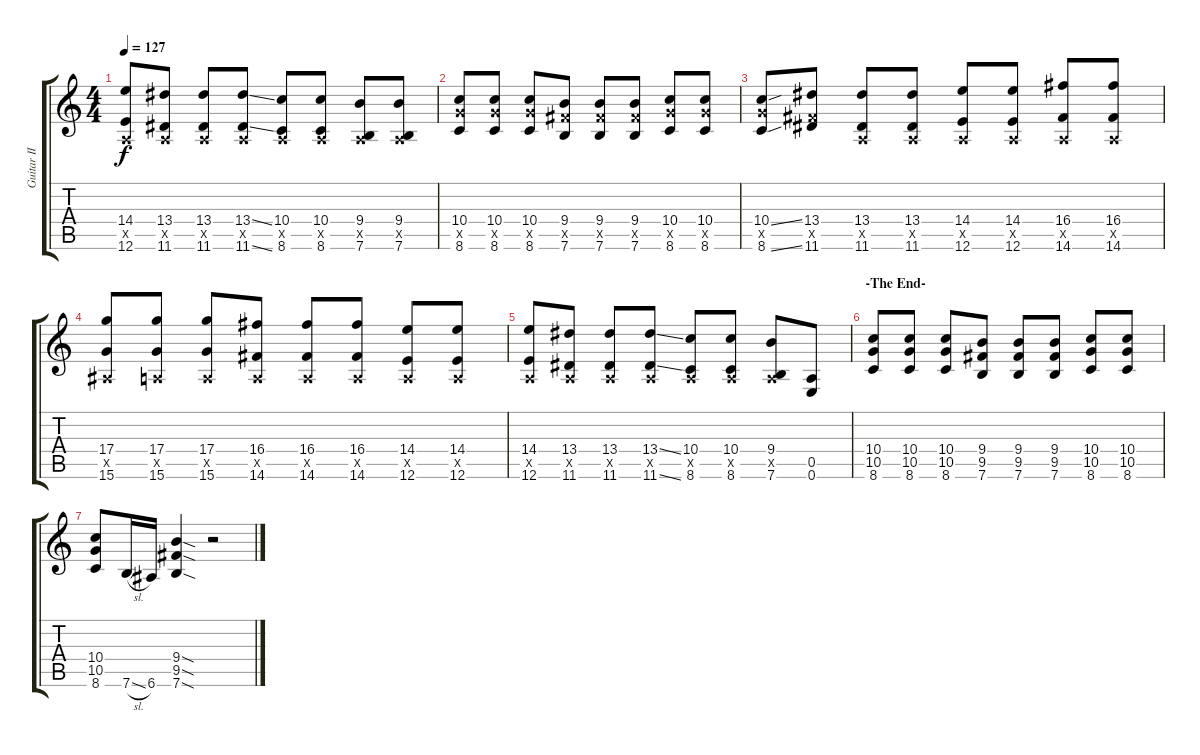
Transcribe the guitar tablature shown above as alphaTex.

\track ("Guitar II" "Guitar II") {instrument distortionguitar}
\staff {score tabs}
\tuning (E4 B3 G3 D3 A2 E2) {hide}
\ts (4 4)
\tempo 127
\clef g2
\ks c
(14.4 0.5{x} 12.6).8{dy f} (13.4 0.5{x} 11.6).8 (13.4 0.5{x} 11.6).8 (13.4{ss} 0.5{x} 11.6{ss}).8 (10.4 0.5{x} 8.6).8 (10.4 0.5{x} 8.6).8 (9.4 0.5{x} 7.6).8 (9.4 0.5{x} 7.6).8 |
(10.4 10.5{x} 8.6).8 (10.4 10.5{x} 8.6).8 (10.4 10.5{x} 8.6).8 (9.4 9.5{x} 7.6).8 (9.4 9.5{x} 7.6).8 (9.4 9.5{x} 7.6).8 (10.4 10.5{x} 8.6).8 (10.4 10.5{x} 8.6).8 |
(10.4{ss} 10.5{x} 8.6{ss}).8 (13.4 9.5{x} 11.6).8 (13.4 0.5{x} 11.6).8 (13.4 0.5{x} 11.6).8 (14.4 0.5{x} 12.6).8 (14.4 0.5{x} 12.6).8 (16.4 0.5{x} 14.6).8 (16.4 0.5{x} 14.6).8 |
(17.4 1.5{x} 15.6).8 (17.4 0.5{x} 15.6).8 (17.4 0.5{x} 15.6).8 (16.4 0.5{x} 14.6).8 (16.4 0.5{x} 14.6).8 (16.4 0.5{x} 14.6).8 (14.4 0.5{x} 12.6).8 (14.4 0.5{x} 12.6).8 |
(14.4 0.5{x} 12.6).8 (13.4 0.5{x} 11.6).8 (13.4 0.5{x} 11.6).8 (13.4{ss} 0.5{x} 11.6{ss}).8 (10.4 0.5{x} 8.6).8 (10.4 0.5{x} 8.6).8 (9.4 0.5{x} 7.6).8 (0.5 0.6).8 |
\section ("" "-The End-")
(10.4 10.5 8.6).8 (10.4 10.5 8.6).8 (10.4 10.5 8.6).8 (9.4 9.5 7.6).8 (9.4 9.5 7.6).8 (9.4 9.5 7.6).8 (10.4 10.5 8.6).8 (10.4 10.5 8.6).8 |
(10.4 10.5 8.6).8 7.6{sl}.16 6.6.16 (9.4{sod} 9.5{sod} 7.6{sod}).4 r.2
